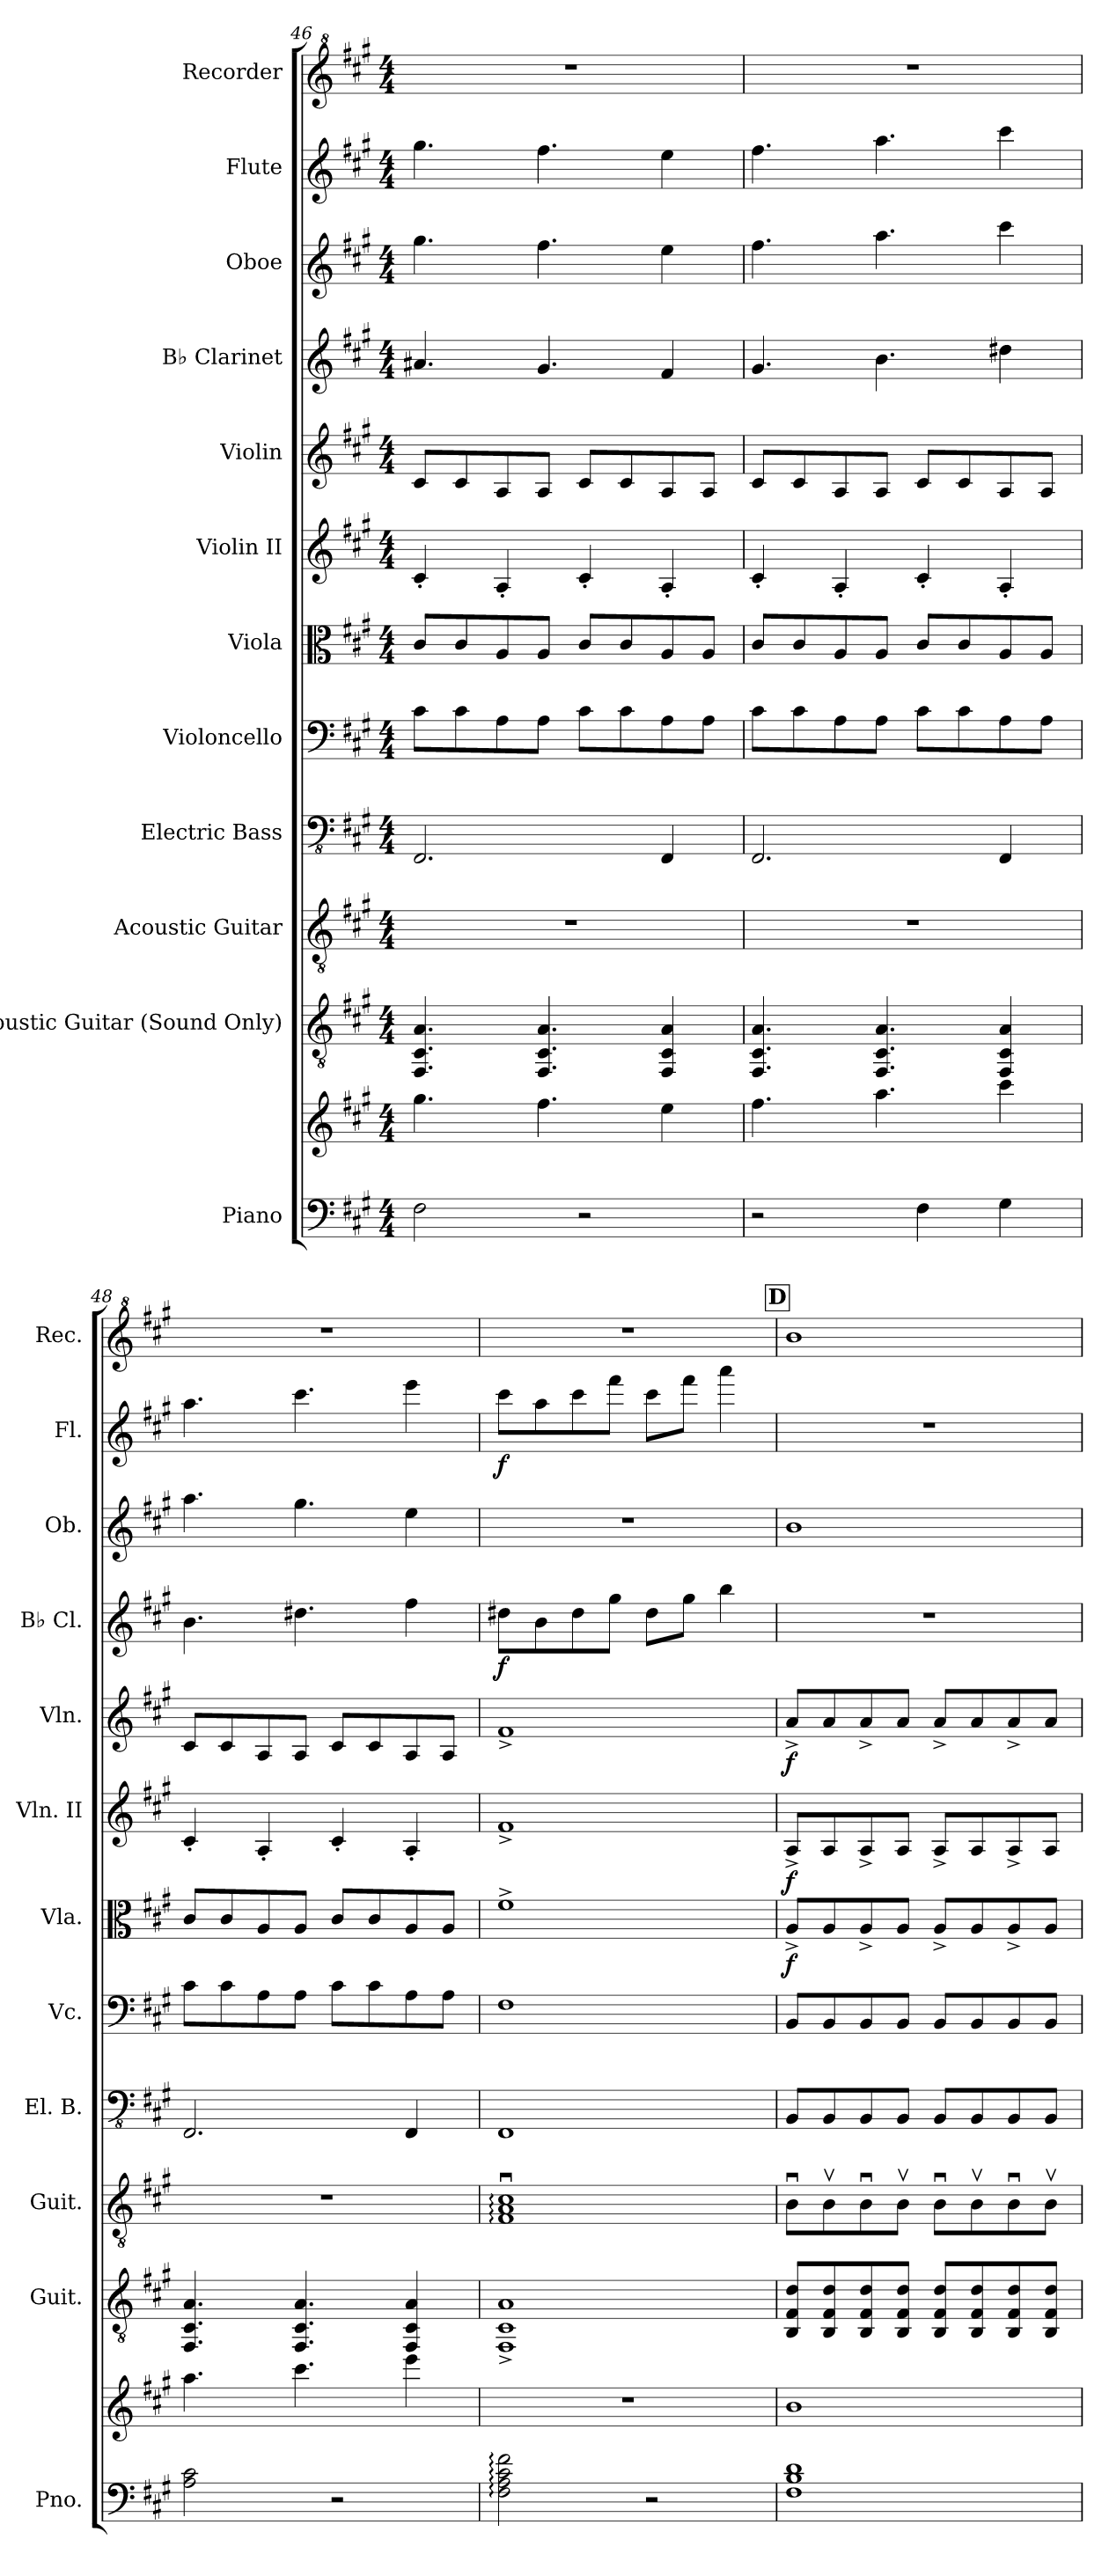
**kern	**kern	**kern	**kern	**kern	**kern	**kern	**dynam	**kern	**dynam	**kern	**dynam	**kern	**dynam	**kern	**kern	**dynam	**kern
*part12	*part12	*part11	*part10	*part9	*part8	*part7	*part7	*part6	*part6	*part5	*part5	*part4	*part4	*part3	*part2	*part2	*part1
*staff13	*staff12	*staff11	*staff10	*staff9	*staff8	*staff7	*staff7	*staff6	*staff6	*staff5	*staff5	*staff4	*staff4	*staff3	*staff2	*staff2	*staff1
*I"Piano	*	*I"Acoustic Guitar (Sound Only)	*I"Acoustic Guitar	*I"Electric Bass	*I"Violoncello	*I"Viola	*	*I"Violin II	*	*I"Violin	*	*I"B♭ Clarinet	*	*I"Oboe	*I"Flute	*	*I"Recorder
*I'Pno.	*	*I'Guit.	*I'Guit.	*I'El. B.	*I'Vc.	*I'Vla.	*	*I'Vln. II	*	*I'Vln.	*	*I'B♭ Cl.	*	*I'Ob.	*I'Fl.	*	*I'Rec.
*clefF4	*clefG2	*clefGv2	*clefGv2	*clefFv4	*clefF4	*clefC3	*	*clefG2	*	*clefG2	*	*clefG2	*	*clefG2	*clefG2	*	*clefG^2
*	*	*	*	*	*	*	*	*	*	*	*	*ITrd1c2	*	*	*	*	*
*k[f#c#g#]	*k[f#c#g#]	*k[f#c#g#]	*k[f#c#g#]	*k[f#c#g#]	*k[f#c#g#]	*k[f#c#g#]	*	*k[f#c#g#]	*	*k[f#c#g#]	*	*k[f#]	*	*k[f#c#g#]	*k[f#c#g#]	*	*k[f#c#g#]
*M4/4	*M4/4	*M4/4	*M4/4	*M4/4	*M4/4	*M4/4	*	*M4/4	*	*M4/4	*	*M4/4	*	*M4/4	*M4/4	*	*M4/4
=46	=46	=46	=46	=46	=46	=46	=46	=46	=46	=46	=46	=46	=46	=46	=46	=46	=46
2F#\	4.gg#\	4.FF#/ 4.C#/ 4.A/	1r	2.FFF#/	8c#\L	8c#/L	.	4c#'/	.	8c#/L	.	4.g#X/	.	4.gg#\	4.gg#\	.	1r
.	.	.	.	.	8c#\	8c#/	.	.	.	8c#/	.	.	.	.	.	.	.
.	.	.	.	.	8A\	8A/	.	4A'/	.	8A/	.	.	.	.	.	.	.
.	4.ff#\	4.FF#/ 4.C#/ 4.A/	.	.	8A\J	8A/J	.	.	.	8A/J	.	4.f#/	.	4.ff#\	4.ff#\	.	.
2r	.	.	.	.	8c#\L	8c#/L	.	4c#'/	.	8c#/L	.	.	.	.	.	.	.
.	.	.	.	.	8c#\	8c#/	.	.	.	8c#/	.	.	.	.	.	.	.
.	4ee\	4FF#/ 4C#/ 4A/	.	4FFF#/	8A\	8A/	.	4A'/	.	8A/	.	4e/	.	4ee\	4ee\	.	.
.	.	.	.	.	8A\J	8A/J	.	.	.	8A/J	.	.	.	.	.	.	.
=47	=47	=47	=47	=47	=47	=47	=47	=47	=47	=47	=47	=47	=47	=47	=47	=47	=47
2r	4.ff#\	4.FF#/ 4.C#/ 4.A/	1r	2.FFF#/	8c#\L	8c#/L	.	4c#'/	.	8c#/L	.	4.f#/	.	4.ff#\	4.ff#\	.	1r
.	.	.	.	.	8c#\	8c#/	.	.	.	8c#/	.	.	.	.	.	.	.
.	.	.	.	.	8A\	8A/	.	4A'/	.	8A/	.	.	.	.	.	.	.
.	4.aa\	4.FF#/ 4.C#/ 4.A/	.	.	8A\J	8A/J	.	.	.	8A/J	.	4.a\	.	4.aa\	4.aa\	.	.
4F#\	.	.	.	.	8c#\L	8c#/L	.	4c#'/	.	8c#/L	.	.	.	.	.	.	.
.	.	.	.	.	8c#\	8c#/	.	.	.	8c#/	.	.	.	.	.	.	.
4G#\	4ccc#\	4FF#/ 4C#/ 4A/	.	4FFF#/	8A\	8A/	.	4A'/	.	8A/	.	4cc#X\	.	4ccc#\	4ccc#\	.	.
.	.	.	.	.	8A\J	8A/J	.	.	.	8A/J	.	.	.	.	.	.	.
=48	=48	=48	=48	=48	=48	=48	=48	=48	=48	=48	=48	=48	=48	=48	=48	=48	=48
2A\ 2c#\	4.aa\	4.FF#/ 4.C#/ 4.A/	1r	2.FFF#/	8c#\L	8c#/L	.	4c#'/	.	8c#/L	.	4.a\	.	4.aa\	4.aa\	.	1r
.	.	.	.	.	8c#\	8c#/	.	.	.	8c#/	.	.	.	.	.	.	.
.	.	.	.	.	8A\	8A/	.	4A'/	.	8A/	.	.	.	.	.	.	.
.	4.ccc#\	4.FF#/ 4.C#/ 4.A/	.	.	8A\J	8A/J	.	.	.	8A/J	.	4.cc#X\	.	4.gg#\	4.ccc#\	.	.
2r	.	.	.	.	8c#\L	8c#/L	.	4c#'/	.	8c#/L	.	.	.	.	.	.	.
.	.	.	.	.	8c#\	8c#/	.	.	.	8c#/	.	.	.	.	.	.	.
.	4eee\	4FF#/ 4C#/ 4A/	.	4FFF#/	8A\	8A/	.	4A'/	.	8A/	.	4ee\	.	4ee\	4eee\	.	.
.	.	.	.	.	8A\J	8A/J	.	.	.	8A/J	.	.	.	.	.	.	.
=49	=49	=49	=49	=49	=49	=49	=49	=49	=49	=49	=49	=49	=49	=49	=49	=49	=49
!	!	!	!	!	!	!	!	!	!	!	!	!	!LO:DY:b	!	!	!LO:DY:b	!
2F#\: 2A\: 2c#\: 2f#\:	1r	1FF#^ 1C#^ 1A^	1F#:u 1A:u 1c#:u	1FFF#	1F#	1f#^	.	1f#^	.	1f#^	.	8cc#X\L	f	1r	8ccc#\L	f	1r
.	.	.	.	.	.	.	.	.	.	.	.	8a\	.	.	8aa\	.	.
.	.	.	.	.	.	.	.	.	.	.	.	8cc#\	.	.	8ccc#\	.	.
.	.	.	.	.	.	.	.	.	.	.	.	8ff#\J	.	.	8fff#\J	.	.
2r	.	.	.	.	.	.	.	.	.	.	.	8cc#\L	.	.	8ccc#\L	.	.
.	.	.	.	.	.	.	.	.	.	.	.	8ff#\J	.	.	8fff#\J	.	.
.	.	.	.	.	.	.	.	.	.	.	.	4aa\	.	.	4aaa\	.	.
!!LO:PB:g=z
!!LO:REH:place=s1:a:B:fs=11:t=D
=50	=50	=50	=50	=50	=50	=50	=50	=50	=50	=50	=50	=50	=50	=50	=50	=50	=50
!	!	!	!	!	!	!	!LO:DY:b	!	!LO:DY:b	!	!LO:DY:b	!	!	!	!	!	!
1F# 1B 1d	1b	8BB/ 8F#/ 8d/L	8Bu\L	8BBB/L	8BB/L	8A^/L	f	8A^/L	f	8a^/L	f	1r	.	1b	1r	.	1bb
.	.	8BB/ 8F#/ 8d/	8Bv\	8BBB/	8BB/	8A/	.	8A/	.	8a/	.	.	.	.	.	.	.
.	.	8BB/ 8F#/ 8d/	8Bu\	8BBB/	8BB/	8A^/	.	8A^/	.	8a^/	.	.	.	.	.	.	.
.	.	8BB/ 8F#/ 8d/J	8Bv\J	8BBB/J	8BB/J	8A/J	.	8A/J	.	8a/J	.	.	.	.	.	.	.
.	.	8BB/ 8F#/ 8d/L	8Bu\L	8BBB/L	8BB/L	8A^/L	.	8A^/L	.	8a^/L	.	.	.	.	.	.	.
.	.	8BB/ 8F#/ 8d/	8Bv\	8BBB/	8BB/	8A/	.	8A/	.	8a/	.	.	.	.	.	.	.
.	.	8BB/ 8F#/ 8d/	8Bu\	8BBB/	8BB/	8A^/	.	8A^/	.	8a^/	.	.	.	.	.	.	.
.	.	8BB/ 8F#/ 8d/J	8Bv\J	8BBB/J	8BB/J	8A/J	.	8A/J	.	8a/J	.	.	.	.	.	.	.
=	=	=	=	=	=	=	=	=	=	=	=	=	=	=	=	=	=
*-	*-	*-	*-	*-	*-	*-	*-	*-	*-	*-	*-	*-	*-	*-	*-	*-	*-
